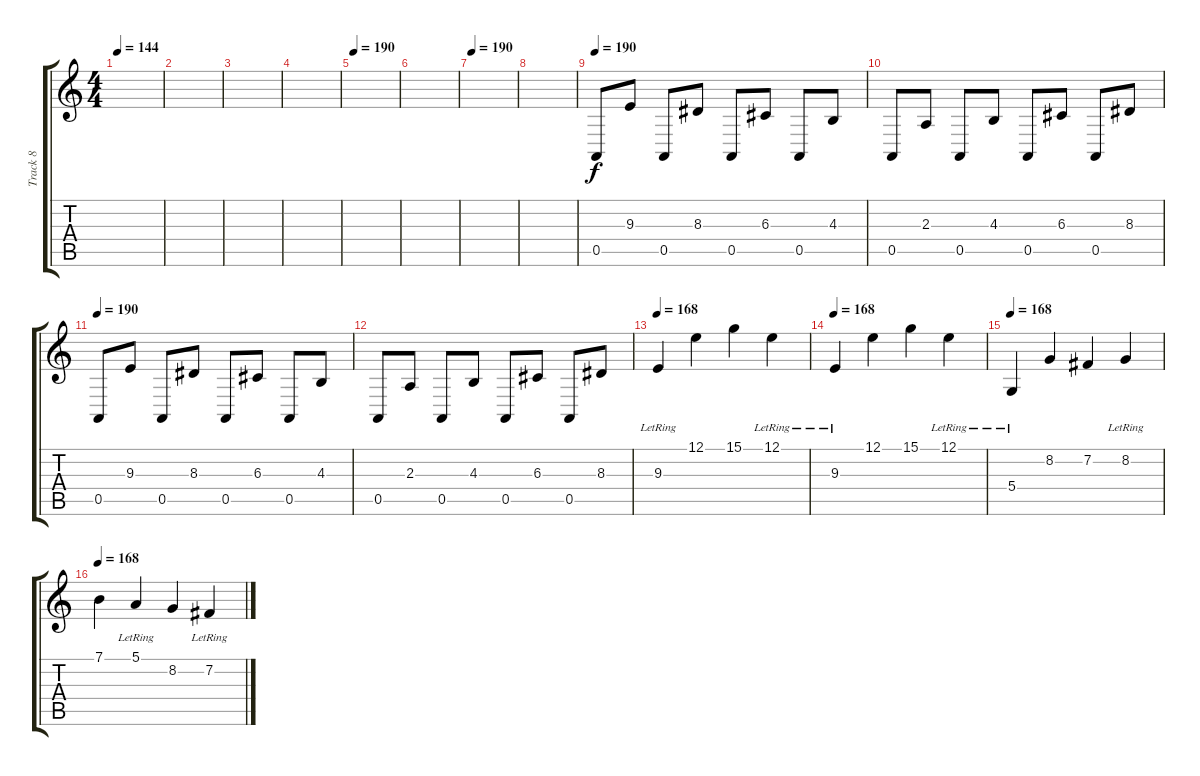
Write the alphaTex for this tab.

\track ("Track 8" "Track 8") {instrument harpsichord}
\staff {score tabs}
\tuning (E4 B3 G3 D3 A2 E2) {hide}
\ts (4 4)
\tempo 144
\clef g2
\ks c
|
|
|
|
\tempo 190
|
|
\tempo 190
|
|
\tempo 190
0.5.8 9.3.8 0.5.8 8.3.8 0.5.8 6.3.8 0.5.8 4.3.8 |
0.5.8 2.3.8 0.5.8 4.3.8 0.5.8 6.3.8 0.5.8 8.3.8 |
\tempo 190
0.5.8 9.3.8 0.5.8 8.3.8 0.5.8 6.3.8 0.5.8 4.3.8 |
0.5.8 2.3.8 0.5.8 4.3.8 0.5.8 6.3.8 0.5.8 8.3.8 |
\tempo 168
9.3{lr}.4 12.1.4 15.1.4 12.1{lr}.4 |
\tempo 168
9.3{lr}.4 12.1.4 15.1.4 12.1{lr}.4 |
\tempo 168
5.4{lr}.4 8.2.4 7.2.4 8.2{lr}.4 |
\tempo 168
7.1.4 5.1{lr}.4 8.2.4 7.2{lr}.4
